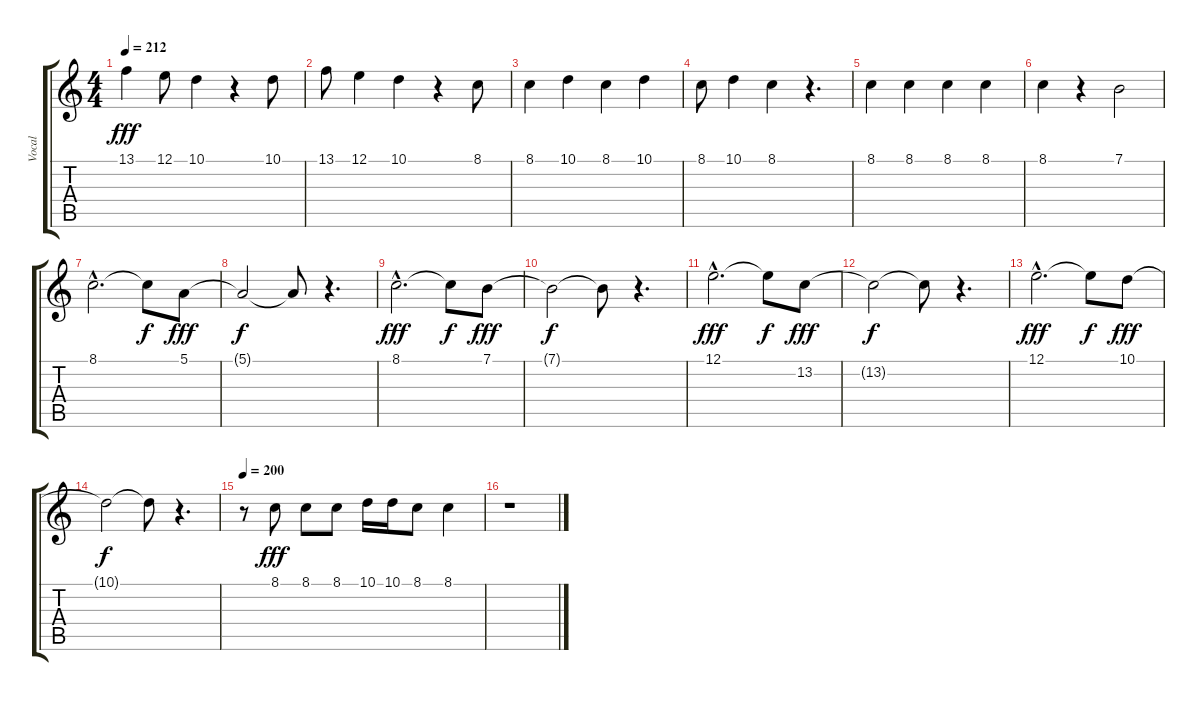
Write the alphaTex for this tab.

\track ("Vocal" "Vocal") {instrument lead6voice}
\staff {score tabs}
\tuning (E4 B3 G3 D3 A2 E2) {hide}
\ts (4 4)
\tempo 212
\clef g2
\ks c
13.1.4{dy fff} 12.1.8 10.1.4 r.4 10.1.8 |
13.1.8 12.1.4 10.1.4 r.4 8.1.8 |
8.1.4 10.1.4 8.1.4 10.1.4 |
8.1.8 10.1.4 8.1.4 r.4{d} |
8.1.4 8.1.4 8.1.4 8.1.4 |
8.1.4 r.4 7.1.2 |
8.1{hac}.2{d} 8.1{t}.8{dy f} 5.1.8{dy fff} |
5.1{t}.2{dy f} 5.1{t}.8 r.4{d} |
8.1{hac}.2{d dy fff} 8.1{t}.8{dy f} 7.1.8{dy fff} |
7.1{t}.2{dy f} 7.1{t}.8 r.4{d} |
12.1{hac}.2{d dy fff} 12.1{t}.8{dy f} 13.2.8{dy fff} |
13.2{t}.2{dy f} 13.2{t}.8 r.4{d} |
12.1{hac}.2{d dy fff} 12.1{t}.8{dy f} 10.1.8{dy fff} |
10.1{t}.2{dy f} 10.1{t}.8 r.4{d} |
\tempo 200
r.8 8.1.8{dy fff} 8.1.8 8.1.8 10.1.16 10.1.16 8.1.8 8.1.4 |
r.1
